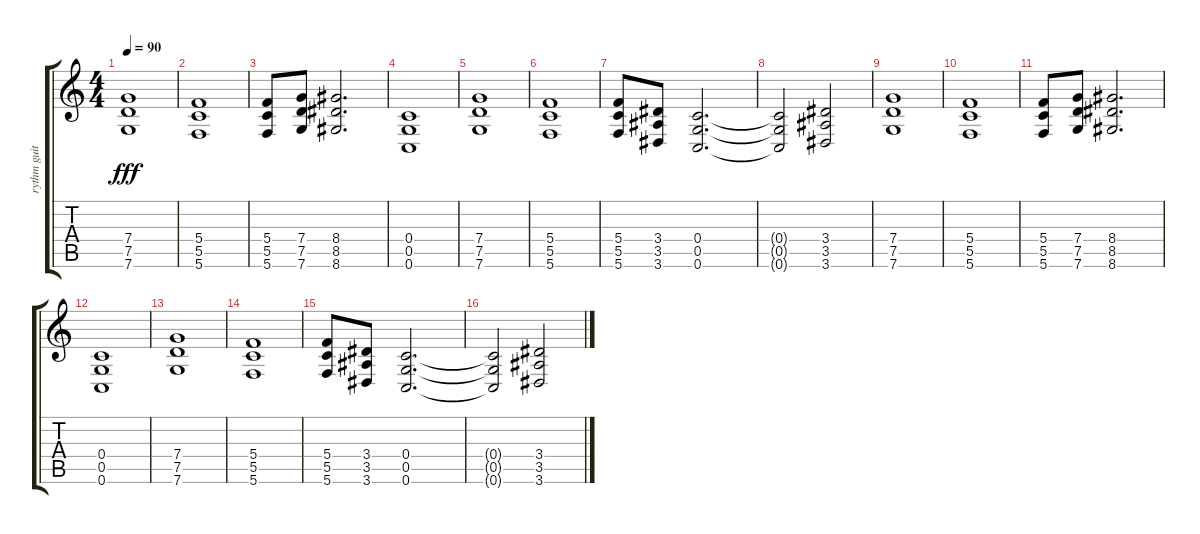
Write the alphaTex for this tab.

\track ("rythm guitar" "rythm guit") {instrument distortionguitar}
\staff {score tabs}
\tuning (D4 A3 F3 C3 G2 C2) {hide}
\ts (4 4)
\tempo 90
\clef g2
\ks c
(7.4 7.5 7.6).1{dy fff} |
(5.4 5.5 5.6).1 |
(5.4 5.5 5.6).8 (7.4 7.5 7.6).8 (8.4 8.5 8.6).2{d} |
(0.4 0.5 0.6).1 |
(7.4 7.5 7.6).1 |
(5.4 5.5 5.6).1 |
(5.4 5.5 5.6).8 (3.4 3.5 3.6).8 (0.4 0.5 0.6).2{d} |
(0.4{t} 0.5{t} 0.6{t}).2 (3.4 3.5 3.6).2 |
(7.4 7.5 7.6).1 |
(5.4 5.5 5.6).1 |
(5.4 5.5 5.6).8 (7.4 7.5 7.6).8 (8.4 8.5 8.6).2{d} |
(0.4 0.5 0.6).1 |
(7.4 7.5 7.6).1 |
(5.4 5.5 5.6).1 |
(5.4 5.5 5.6).8 (3.4 3.5 3.6).8 (0.4 0.5 0.6).2{d} |
(0.4{t} 0.5{t} 0.6{t}).2 (3.4 3.5 3.6).2
